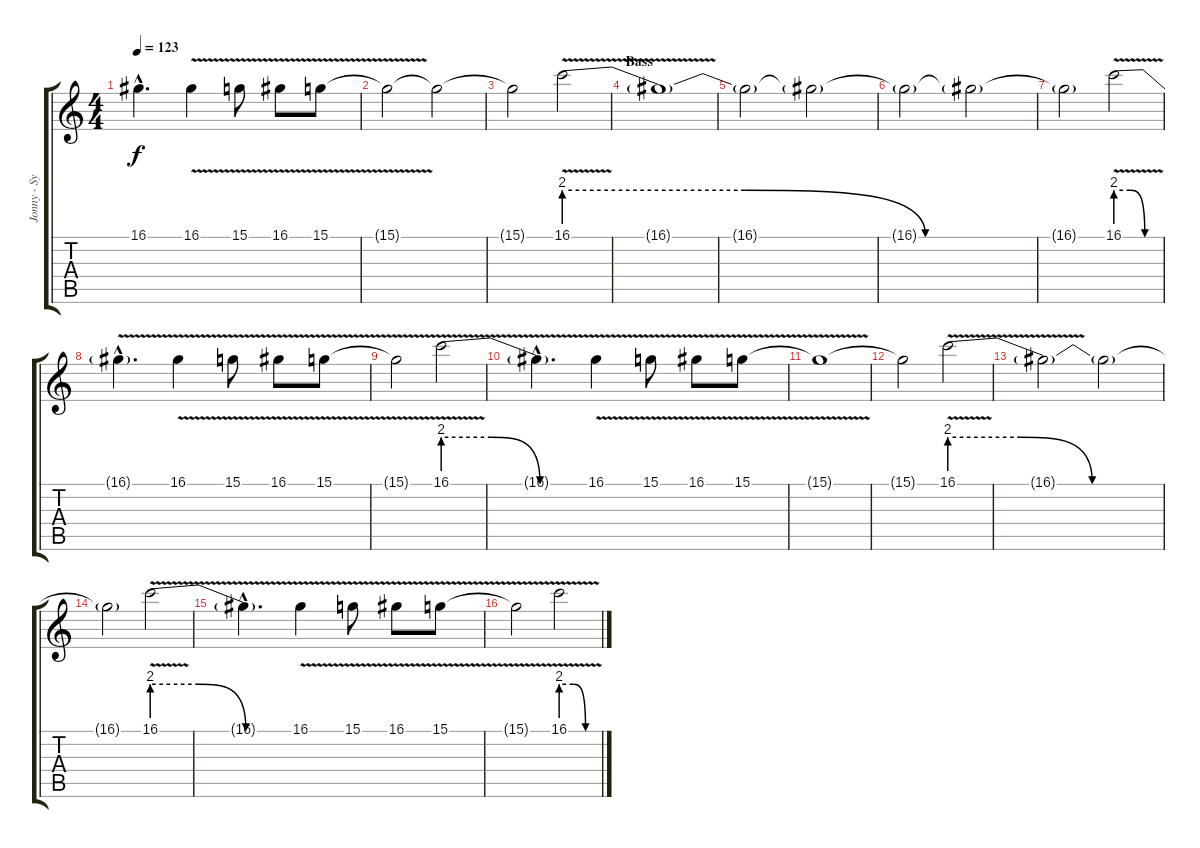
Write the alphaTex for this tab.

\track ("Jonny - Synth" "Jonny - Sy") {instrument pad8sweep}
\staff {score tabs}
\tuning (E4 B3 G3 D3 A2 E2) {hide}
\ts (4 4)
\tempo 123
\clef g2
\ks c
16.1{hac t}.4{d dy f} 16.1{v}.4 15.1{v}.8 16.1{v}.8 15.1{v}.8 |
15.1{t}.2 15.1{t}.2 |
15.1{t}.2 16.1{be (custom 0 8 20 8 40 0 60 0) v}.2 |
\section ("" "Bass")
16.1{t}.1 |
16.1{t}.2 16.1{t}.2 |
16.1{t}.2 16.1{t}.2 |
16.1{t}.2 16.1{be (custom 0 8 20 8 40 0 60 0) v}.2 |
16.1{hac t}.4{d} 16.1{v}.4 15.1{v}.8 16.1{v}.8 15.1{v}.8 |
15.1{t}.2 16.1{be (custom 0 8 20 8 40 0 60 0) v}.2 |
16.1{hac t}.4{d} 16.1{v}.4 15.1{v}.8 16.1{v}.8 15.1{v}.8 |
15.1{t}.1 |
15.1{t}.2 16.1{be (custom 0 8 20 8 40 0 60 0) v}.2 |
16.1{t}.2 16.1{t}.2 |
16.1{t}.2 16.1{be (custom 0 8 20 8 40 0 60 0) v}.2 |
16.1{hac t}.4{d} 16.1{v}.4 15.1{v}.8 16.1{v}.8 15.1{v}.8 |
15.1{t}.2 16.1{be (custom 0 8 20 8 40 0 60 0) v}.2
